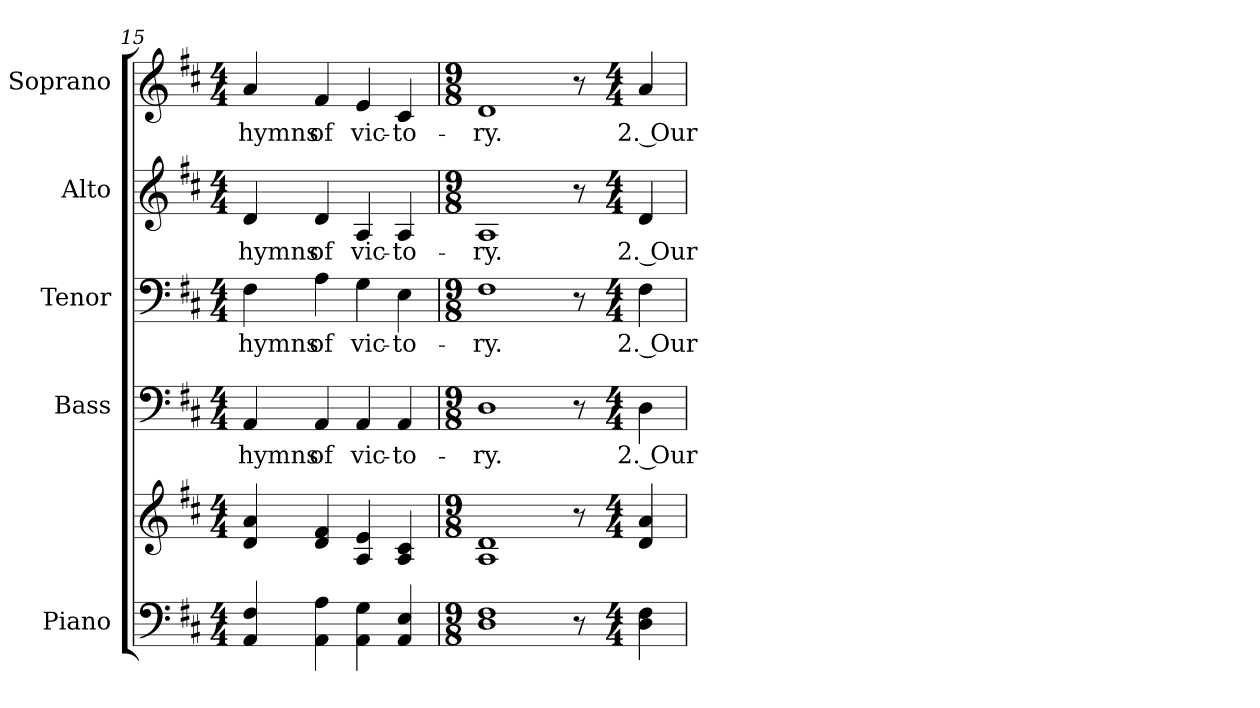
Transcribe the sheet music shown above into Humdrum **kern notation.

**kern	**kern	**kern	**text	**kern	**text	**kern	**text	**kern	**text
*part5	*part5	*part4	*part4	*part3	*part3	*part2	*part2	*part1	*part1
*staff6	*staff5	*staff4	*staff4	*staff3	*staff3	*staff2	*staff2	*staff1	*staff1
*I"Piano	*	*I"Bass	*	*I"Tenor	*	*I"Alto	*	*I"Soprano	*
*I'Pno.	*	*I'B.	*	*I'T.	*	*I'A.	*	*I'S.	*
!!LO:PB:g=z
*clefF4	*clefG2	*clefF4	*	*clefF4	*	*clefG2	*	*clefG2	*
*k[f#c#]	*k[f#c#]	*k[f#c#]	*	*k[f#c#]	*	*k[f#c#]	*	*k[f#c#]	*
*D:	*D:	*D:	*	*D:	*	*D:	*	*D:	*
*M4/4	*M4/4	*M4/4	*	*M4/4	*	*M4/4	*	*M4/4	*
=15	=15	=15	=15	=15	=15	=15	=15	=15	=15
!	!	!	!LO:LY:b:color=#000000	!	!	!	!	!	!
!	!	!	!	!	!LO:LY:b:color=#000000	!	!	!	!
!	!	!	!	!	!	!	!LO:LY:b:color=#000000	!	!
!	!	!	!	!	!	!	!	!	!LO:LY:b:color=#000000
4AAi/ 4F#i	4di/ 4ai	4AAi/	hymns	4F#i\	hymns	4di/	hymns	4ai/	hymns
!	!	!	!LO:LY:b:color=#000000	!	!	!	!	!	!
!	!	!	!	!	!LO:LY:b:color=#000000	!	!	!	!
!	!	!	!	!	!	!	!LO:LY:b:color=#000000	!	!
!	!	!	!	!	!	!	!	!	!LO:LY:b:color=#000000
4AAi\ 4Ai	4di/ 4f#i	4AAi/	of	4Ai\	of	4di/	of	4f#i/	of
!	!	!	!LO:LY:b:color=#000000	!	!	!	!	!	!
!	!	!	!	!	!LO:LY:b:color=#000000	!	!	!	!
!	!	!	!	!	!	!	!LO:LY:b:color=#000000	!	!
!	!	!	!	!	!	!	!	!	!LO:LY:b:color=#000000
4AAi\ 4Gi	4Ai/ 4ei	4AAi/	vic-	4Gi\	vic-	4Ai/	vic-	4ei/	vic-
!	!	!	!LO:LY:b:color=#000000	!	!	!	!	!	!
!	!	!	!	!	!LO:LY:b:color=#000000	!	!	!	!
!	!	!	!	!	!	!	!LO:LY:b:color=#000000	!	!
!	!	!	!	!	!	!	!	!	!LO:LY:b:color=#000000
4AAi/ 4Ei	4Ai/ 4c#i	4AAi/	-to-	4Ei\	-to-	4Ai/	-to-	4c#i/	-to-
=16	=16	=16	=16	=16	=16	=16	=16	=16	=16
*M9/8	*M9/8	*M9/8	*	*M9/8	*	*M9/8	*	*M9/8	*
!	!	!	!LO:LY:b:color=#000000	!	!	!	!	!	!
!	!	!	!	!	!LO:LY:b:color=#000000	!	!	!	!
!	!	!	!	!	!	!	!LO:LY:b:color=#000000	!	!
!	!	!	!	!	!	!	!	!	!LO:LY:b:color=#000000
1Di 1F#i	1Ai 1di	1Di	-ry.	1F#i	-ry.	1Ai	-ry.	1di	-ry.
8r	8r	8r	.	8r	.	8r	.	8r	.
!!LO:PB:g=z
=17-	=17-	=17-	=17-	=17-	=17-	=17-	=17-	=17-	=17-
*M4/4	*M4/4	*M4/4	*	*M4/4	*	*M4/4	*	*M4/4	*
!	!	!	!LO:LY:b:color=#000000	!	!	!	!	!	!
!	!	!	!	!	!LO:LY:b:color=#000000	!	!	!	!
!	!	!	!	!	!	!	!LO:LY:b:color=#000000	!	!
!	!	!	!	!	!	!	!	!	!LO:LY:b:color=#000000
4Di\ 4F#i	4di/ 4ai	4Di\	2. Our	4F#i\	2. Our	4di/	2. Our	4ai/	2. Our
=	=	=	=	=	=	=	=	=	=
*-	*-	*-	*-	*-	*-	*-	*-	*-	*-
